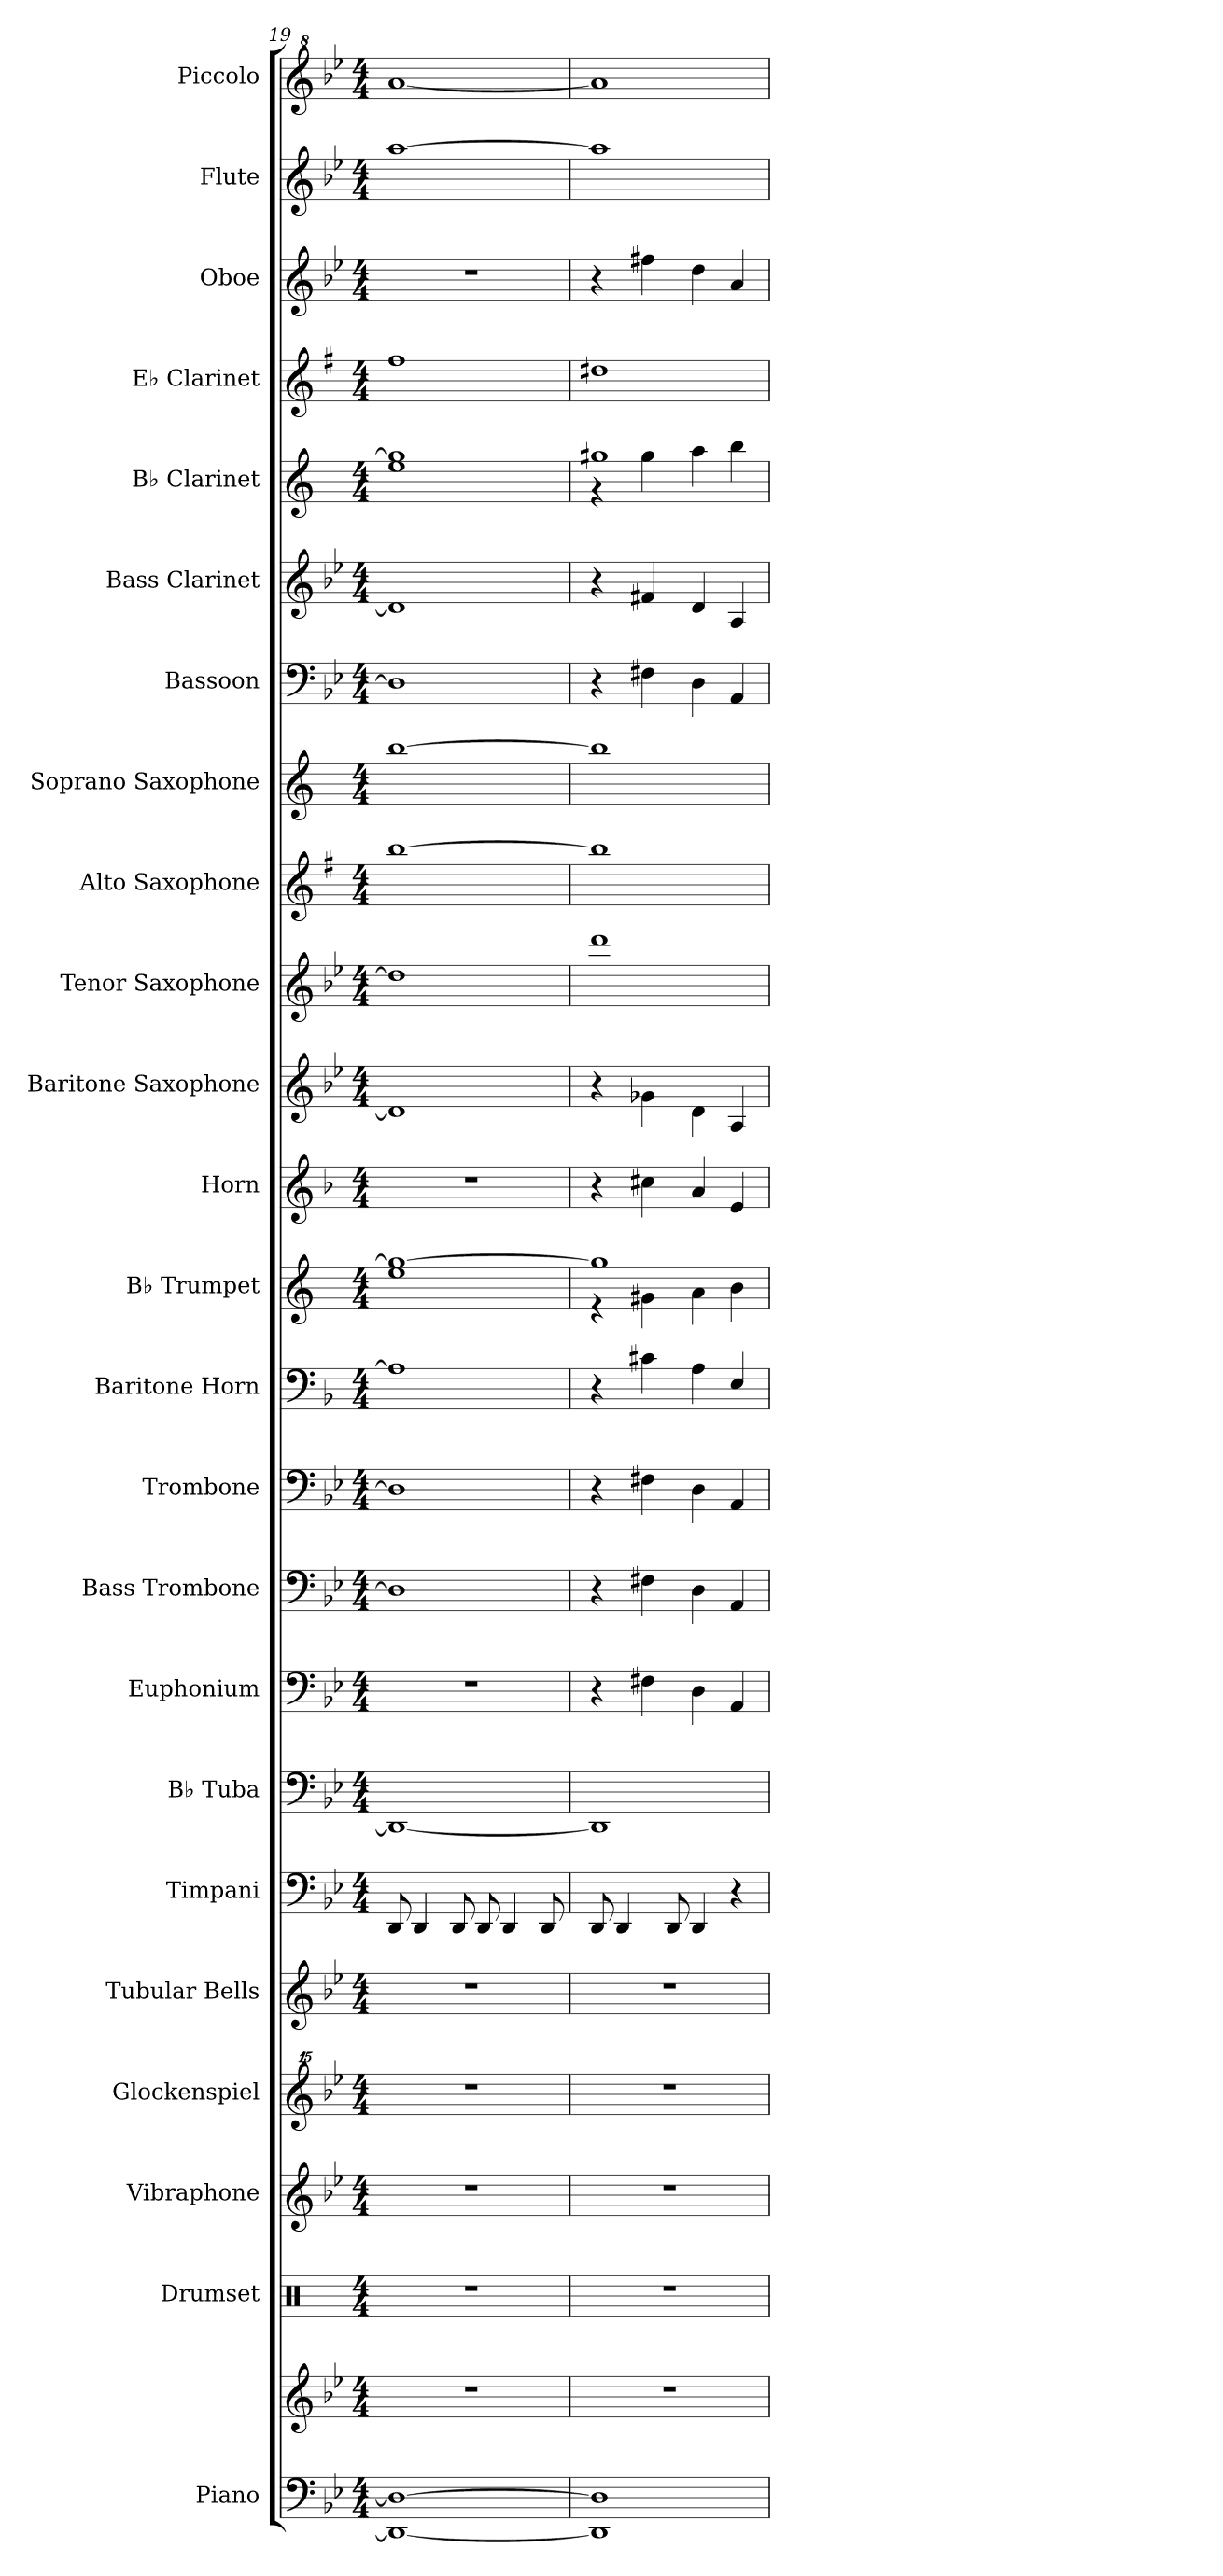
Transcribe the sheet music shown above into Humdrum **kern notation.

**kern	**kern	**kern	**kern	**kern	**kern	**kern	**kern	**kern	**kern	**kern	**kern	**kern	**kern	**kern	**kern	**kern	**kern	**kern	**kern	**kern	**kern	**kern	**kern	**kern
*part24	*part24	*part23	*part22	*part21	*part20	*part19	*part18	*part17	*part16	*part15	*part14	*part13	*part12	*part11	*part10	*part9	*part8	*part7	*part6	*part5	*part4	*part3	*part2	*part1
*staff25	*staff24	*staff23	*staff22	*staff21	*staff20	*staff19	*staff18	*staff17	*staff16	*staff15	*staff14	*staff13	*staff12	*staff11	*staff10	*staff9	*staff8	*staff7	*staff6	*staff5	*staff4	*staff3	*staff2	*staff1
*I"Piano	*	*I"Drumset	*I"Vibraphone	*I"Glockenspiel	*I"Tubular Bells	*I"Timpani	*I"B♭ Tuba	*I"Euphonium	*I"Bass Trombone	*I"Trombone	*I"Baritone Horn	*I"B♭ Trumpet	*I"Horn	*I"Baritone Saxophone	*I"Tenor Saxophone	*I"Alto Saxophone	*I"Soprano Saxophone	*I"Bassoon	*I"Bass Clarinet	*I"B♭ Clarinet	*I"E♭ Clarinet	*I"Oboe	*I"Flute	*I"Piccolo
*I'Pno.	*	*I'Drs.	*I'Vib.	*I'Glk.	*I'Tu. Be.	*I'Timp.	*I'B♭ Tu.	*I'Eu.	*I'B. Trb.	*I'Trb.	*I'Bar. Hn.	*I'B♭ Tpt.	*I'Hn.	*I'Bar. Sax.	*I'T. Sax.	*I'A. Sax.	*I'S. Sax.	*I'Bsn.	*I'B. Cl.	*I'B♭ Cl.	*I'E♭ Cl.	*I'Ob.	*I'Fl.	*I'Picc.
*clefF4	*clefG2	*clefX	*clefG2	*clefG^^2	*clefG2	*clefF4	*clefF4	*clefF4	*clefF4	*clefF4	*clefF4	*clefG2	*clefG2	*clefG2	*clefG2	*clefG2	*clefG2	*clefF4	*clefG2	*clefG2	*clefG2	*clefG2	*clefG2	*clefG^2
*	*	*	*	*	*	*	*	*	*	*	*ITrd4c7	*ITrd1c2	*ITrd4c7	*ITrd12c21	*ITrd8c14	*ITrd5c9	*ITrd1c2	*	*ITrd8c14	*ITrd1c2	*ITrd-2c-3	*	*	*ITrd-7c-12
*k[b-e-]	*k[b-e-]	*k[]	*k[b-e-]	*k[b-e-]	*k[b-e-]	*k[b-e-]	*k[b-e-]	*k[b-e-]	*k[b-e-]	*k[b-e-]	*k[b-e-]	*k[b-e-]	*k[b-e-]	*k[b-e-]	*k[b-e-]	*k[b-e-]	*k[b-e-]	*k[b-e-]	*k[b-e-]	*k[b-e-]	*k[b-e-]	*k[b-e-]	*k[b-e-]	*k[b-e-]
*B-:	*B-:	*C:	*B-:	*B-:	*B-:	*B-:	*B-:	*B-:	*B-:	*B-:	*B-:	*B-:	*B-:	*B-:	*B-:	*B-:	*B-:	*B-:	*B-:	*B-:	*B-:	*B-:	*B-:	*B-:
*M4/4	*M4/4	*M4/4	*M4/4	*M4/4	*M4/4	*M4/4	*M4/4	*M4/4	*M4/4	*M4/4	*M4/4	*M4/4	*M4/4	*M4/4	*M4/4	*M4/4	*M4/4	*M4/4	*M4/4	*M4/4	*M4/4	*M4/4	*M4/4	*M4/4
=19	=19	=19	=19	=19	=19	=19	=19	=19	=19	=19	=19	=19	=19	=19	=19	=19	=19	=19	=19	=19	=19	=19	=19	=19
1DD_ 1D_	1r	1r	1r	1r	1r	8DD/	1DD_	1r	1D]	1D]	1D]	1dd 1ff#_	1r	1D]	1d]	[1dd	[1aa	1D]	1D]	1dd 1ff#]	1aa	1r	[1aa	[1aaa
.	.	.	.	.	.	4DD/	.	.	.	.	.	.	.	.	.	.	.	.	.	.	.	.	.	.
.	.	.	.	.	.	8DD/	.	.	.	.	.	.	.	.	.	.	.	.	.	.	.	.	.	.
.	.	.	.	.	.	8DD/	.	.	.	.	.	.	.	.	.	.	.	.	.	.	.	.	.	.
.	.	.	.	.	.	4DD/	.	.	.	.	.	.	.	.	.	.	.	.	.	.	.	.	.	.
.	.	.	.	.	.	8DD/	.	.	.	.	.	.	.	.	.	.	.	.	.	.	.	.	.	.
!!LO:PB:g=z
=20	=20	=20	=20	=20	=20	=20	=20	=20	=20	=20	=20	=20	=20	=20	=20	=20	=20	=20	=20	=20	=20	=20	=20	=20
*	*	*	*	*	*	*	*	*	*	*	*	*^	*	*	*	*	*	*	*	*^	*	*	*	*
1DD] 1D]	1r	1r	1r	1r	1r	8DD/	1DD]	4r	4r	4r	4r	1ff#]	4r	4r	4r	1dd	1dd]	1aa]	4r	4r	1ff#X	4r	1ff#X	4r	1aa]	1aaa]
.	.	.	.	.	.	4DD/	.	.	.	.	.	.	.	.	.	.	.	.	.	.	.	.	.	.	.	.
.	.	.	.	.	.	.	.	4F#X\	4F#X\	4F#X\	4F#X\	.	4f#X\	4f#X\	4G-X\	.	.	.	4F#X\	4F#X/	.	4ff#\	.	4ff#X\	.	.
.	.	.	.	.	.	8DD/	.	.	.	.	.	.	.	.	.	.	.	.	.	.	.	.	.	.	.	.
.	.	.	.	.	.	4DD/	.	4D\	4D\	4D\	4D\	.	4g\	4d/	4D\	.	.	.	4D\	4D/	.	4gg\	.	4dd\	.	.
.	.	.	.	.	.	4r	.	4AA/	4AA/	4AA/	4AA/	.	4a\	4A/	4AA/	.	.	.	4AA/	4AA/	.	4aa\	.	4a/	.	.
*	*	*	*	*	*	*	*	*	*	*	*	*v	*v	*	*	*	*	*	*	*	*v	*v	*	*	*	*
=	=	=	=	=	=	=	=	=	=	=	=	=	=	=	=	=	=	=	=	=	=	=	=	=
*-	*-	*-	*-	*-	*-	*-	*-	*-	*-	*-	*-	*-	*-	*-	*-	*-	*-	*-	*-	*-	*-	*-	*-	*-
